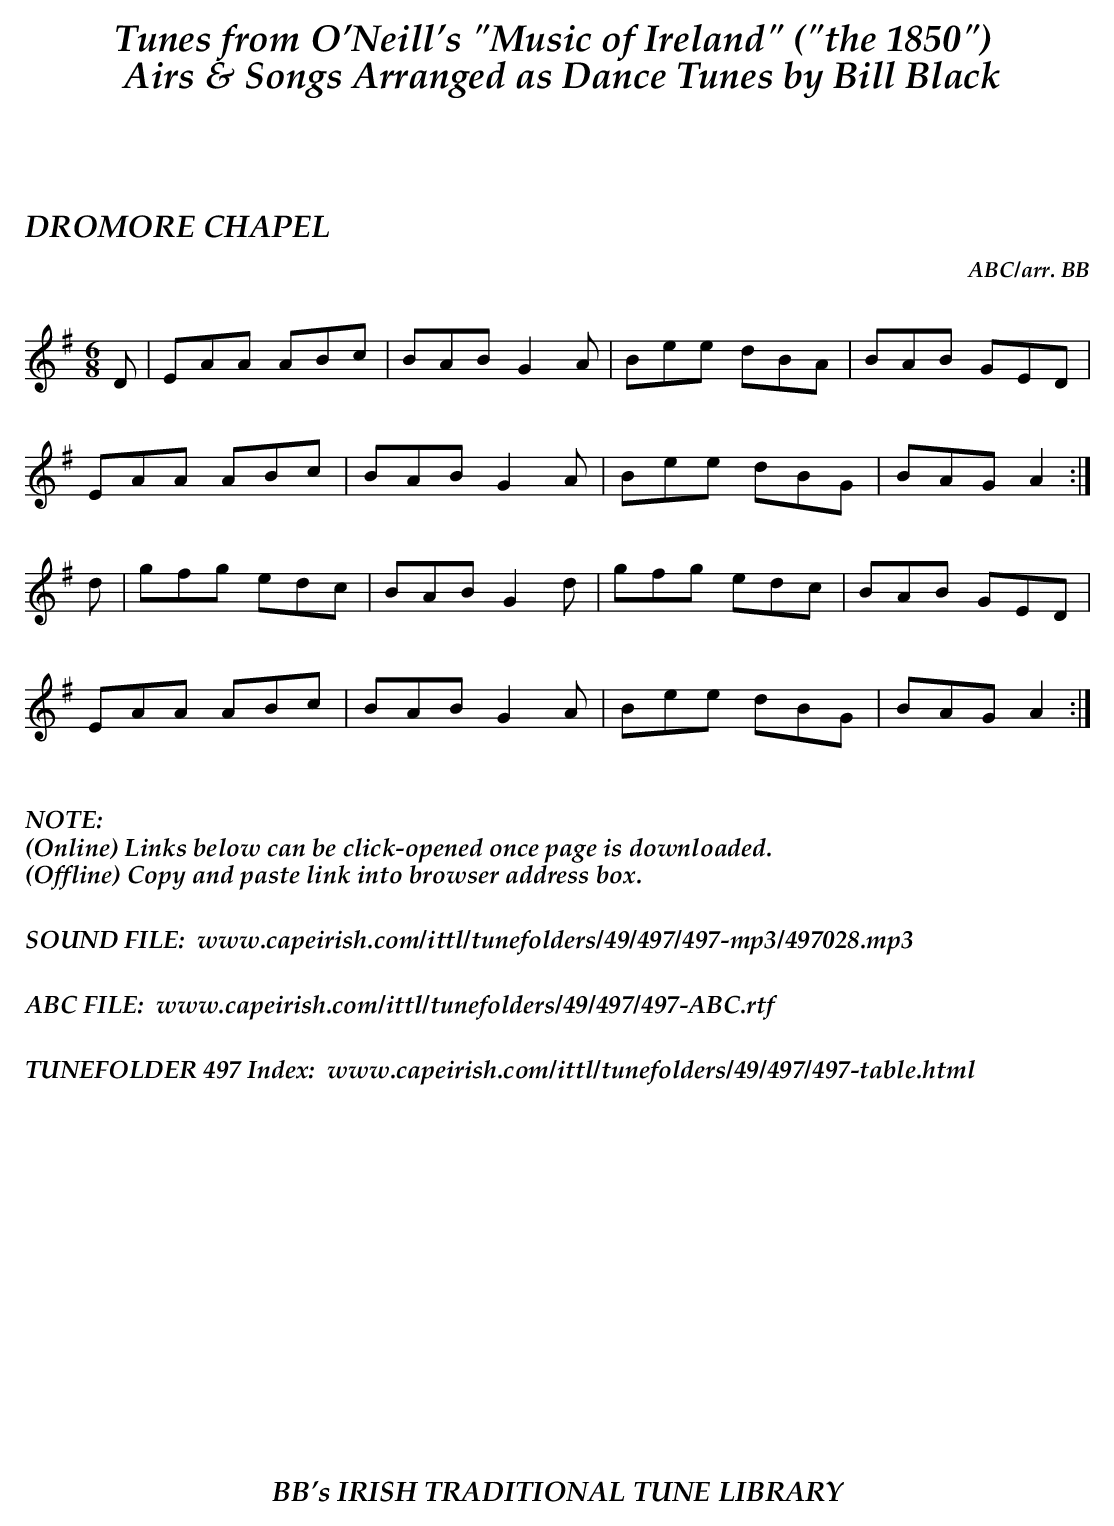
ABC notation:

X:1
T:DROMORE CHAPEL
C:ABC/arr. BB
M:6/8
L:1/8
K:Ador
D|EAA ABc|BAB G2A|Bee dBA|BAB GED|
EAA ABc|BAB G2A|Bee dBG|BAG A2 :|
d|gfg edc|BAB G2d|gfg edc|BAB GED|
EAA ABc|BAB G2A|Bee dBG|BAG A2 :|
%%vskip .3in
%%textoption left
%%textfont "Palatino-BoldItalic" 16
%%begintext
%%NOTE:
(Online) Links below can be click-opened once page is downloaded.
(Offline) Copy and paste link into browser address box.
%%
%%
SOUND FILE:  www.capeirish.com/ittl/tunefolders/49/497/497-mp3/497028.mp3
%%
%%
ABC FILE:  www.capeirish.com/ittl/tunefolders/49/497/497-ABC.rtf
%%
%%
TUNEFOLDER 497 Index:  www.capeirish.com/ittl/tunefolders/49/497/497-table.html
